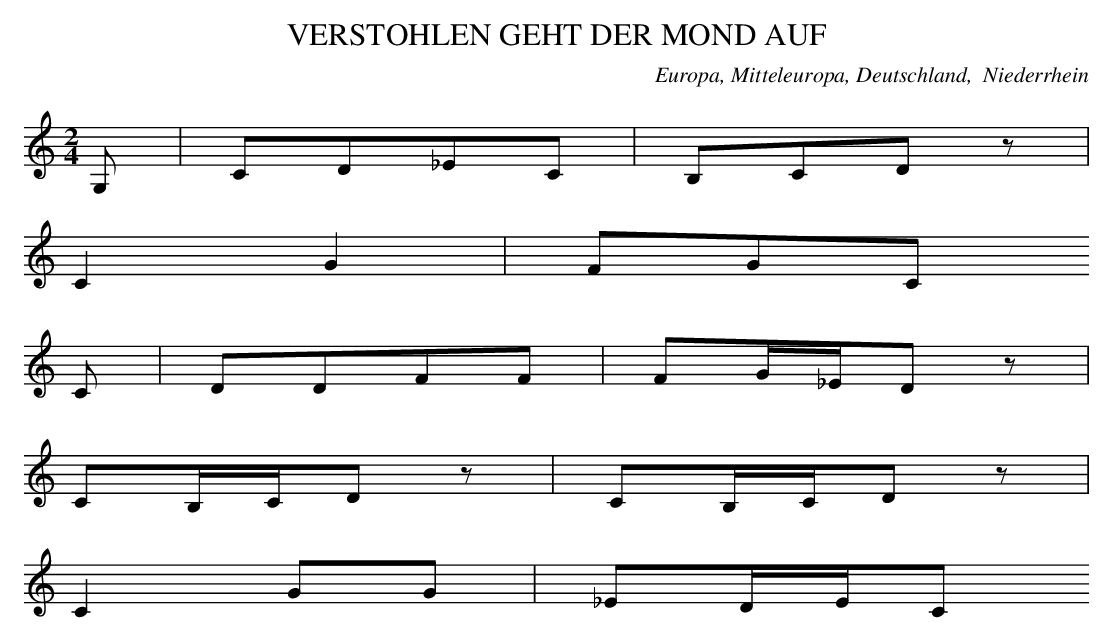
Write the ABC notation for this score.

X:1
T: VERSTOHLEN GEHT DER MOND AUF
O: Europa, Mitteleuropa, Deutschland,  Niederrhein
M: 2/4
L: 1/16
K: C
G,2 | C2D2_E2C2 | B,2C2D2z2 |
C4G4 | F2G2C2
C2 | D2D2F2F2 | F2G_ED2z2 |
C2B,CD2z2 | C2B,CD2z2 |
C4G2G2 | _E2DEC2
